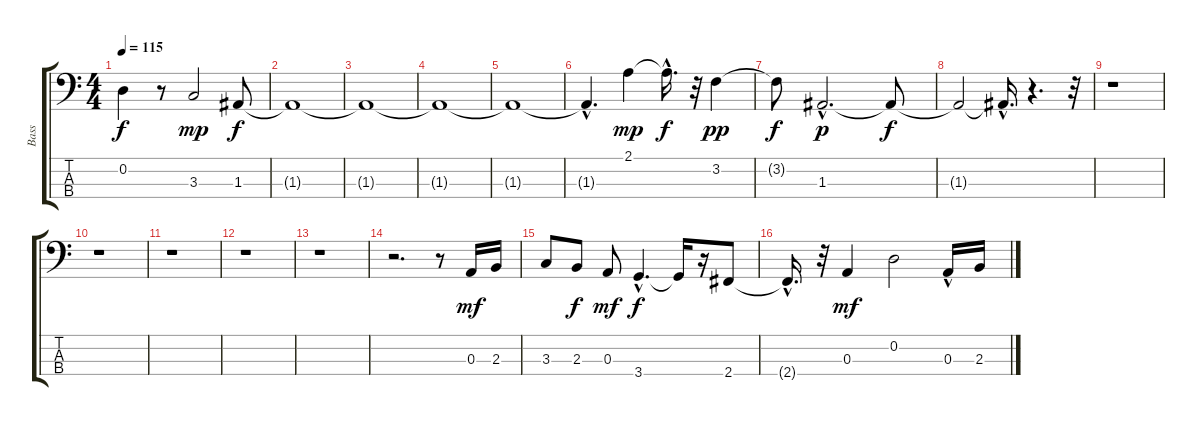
\track ("Bass" "Bass") {instrument electricbassfinger}
\staff {score tabs}
\tuning (G2 D2 A1 E1) {hide}
\ts (4 4)
\tempo 115
\clef f4
\ks c
0.2.4{dy f} r.8 3.3.2{dy mp} 1.3.8{dy f} |
1.3{t}.1 |
1.3{t}.1 |
1.3{t}.1 |
1.3{t}.1 |
1.3{hac t}.4{d} 2.1.4{dy mp} 2.1{hac t}.16{d dy f} r.32 3.2.4{dy pp} |
3.2{t}.8{dy f} 1.3{hac}.2{d dy p} 1.3{t}.8{dy f} |
1.3{t}.2 1.3{hac t}.16{d} r.4{d} r.32 |
r.1 |
r.1 |
r.1 |
r.1 |
r.1 |
r.2{d} r.8 0.3.16{dy mf} 2.3.16 |
3.3.8 2.3.8{dy f} 0.3.8{dy mf} 3.4{hac}.4{d dy f} 3.4{t}.16 r.16 2.4.8 |
2.4{hac t}.16{d} r.32 0.3.4{dy mf} 0.2.2 0.3{hac}.16 2.3.16
